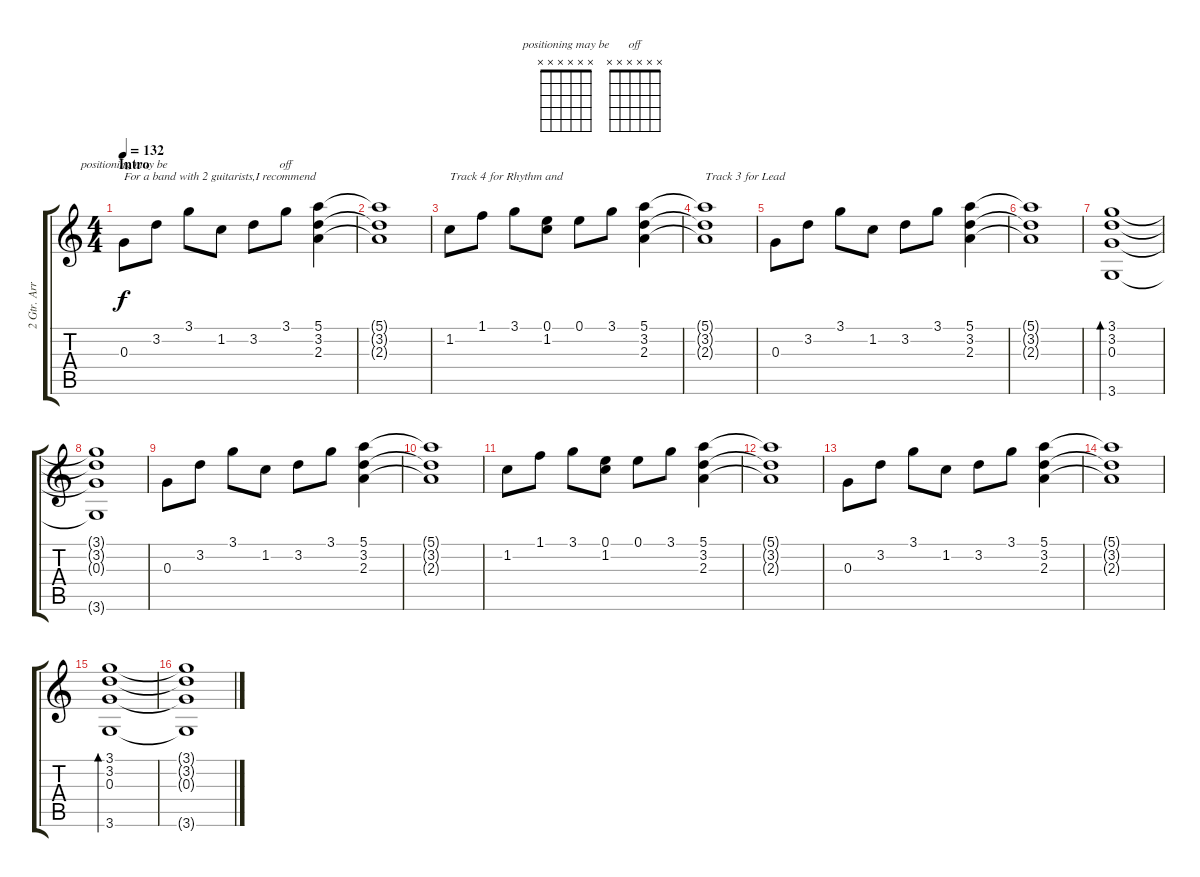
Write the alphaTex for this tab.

\track ("2 Gtr. Arr. Rhythm" "2 Gtr. Arr") {instrument distortionguitar}
\staff {score tabs}
\tuning (E4 B3 G3 D3 A2 E2) {hide}
\chord ("positioning may be " x x x x x x)
\chord ("off" x x x x x x)
\ts (4 4)
\section ("" "Intro")
\tempo 132
\clef g2
\ks c
0.3.8{ch "positioning may be " txt "For a band with 2 guitarists,I recommend" dy f instrument electricguitarclean} 3.2.8 3.1.8 1.2.8 3.2.8 3.1.8{ch "off"} (5.1 3.2 2.3).4 |
(5.1{t} 3.2{t} 2.3{t}).1 |
1.2.8{txt "Track 4 for Rhythm and" instrument electricguitarclean} 1.1.8 3.1.8 (0.1 1.2).8 0.1.8 3.1.8 (5.1 3.2 2.3).4 |
(5.1{t} 3.2{t} 2.3{t}).1{txt "Track 3 for Lead"} |
0.3.8{instrument electricguitarclean} 3.2.8 3.1.8 1.2.8 3.2.8 3.1.8 (5.1 3.2 2.3).4 |
(5.1{t} 3.2{t} 2.3{t}).1 |
(3.1 3.2 0.3 3.6).1{bd 120} |
(3.1{t} 3.2{t} 0.3{t} 3.6{t}).1 |
0.3.8{instrument electricguitarclean} 3.2.8 3.1.8 1.2.8 3.2.8 3.1.8 (5.1 3.2 2.3).4 |
(5.1{t} 3.2{t} 2.3{t}).1 |
1.2.8{instrument electricguitarclean} 1.1.8 3.1.8 (0.1 1.2).8 0.1.8 3.1.8 (5.1 3.2 2.3).4 |
(5.1{t} 3.2{t} 2.3{t}).1 |
0.3.8{instrument electricguitarclean} 3.2.8 3.1.8 1.2.8 3.2.8 3.1.8 (5.1 3.2 2.3).4 |
(5.1{t} 3.2{t} 2.3{t}).1 |
(3.1 3.2 0.3 3.6).1{bd 120} |
(3.1{t} 3.2{t} 0.3{t} 3.6{t}).1
